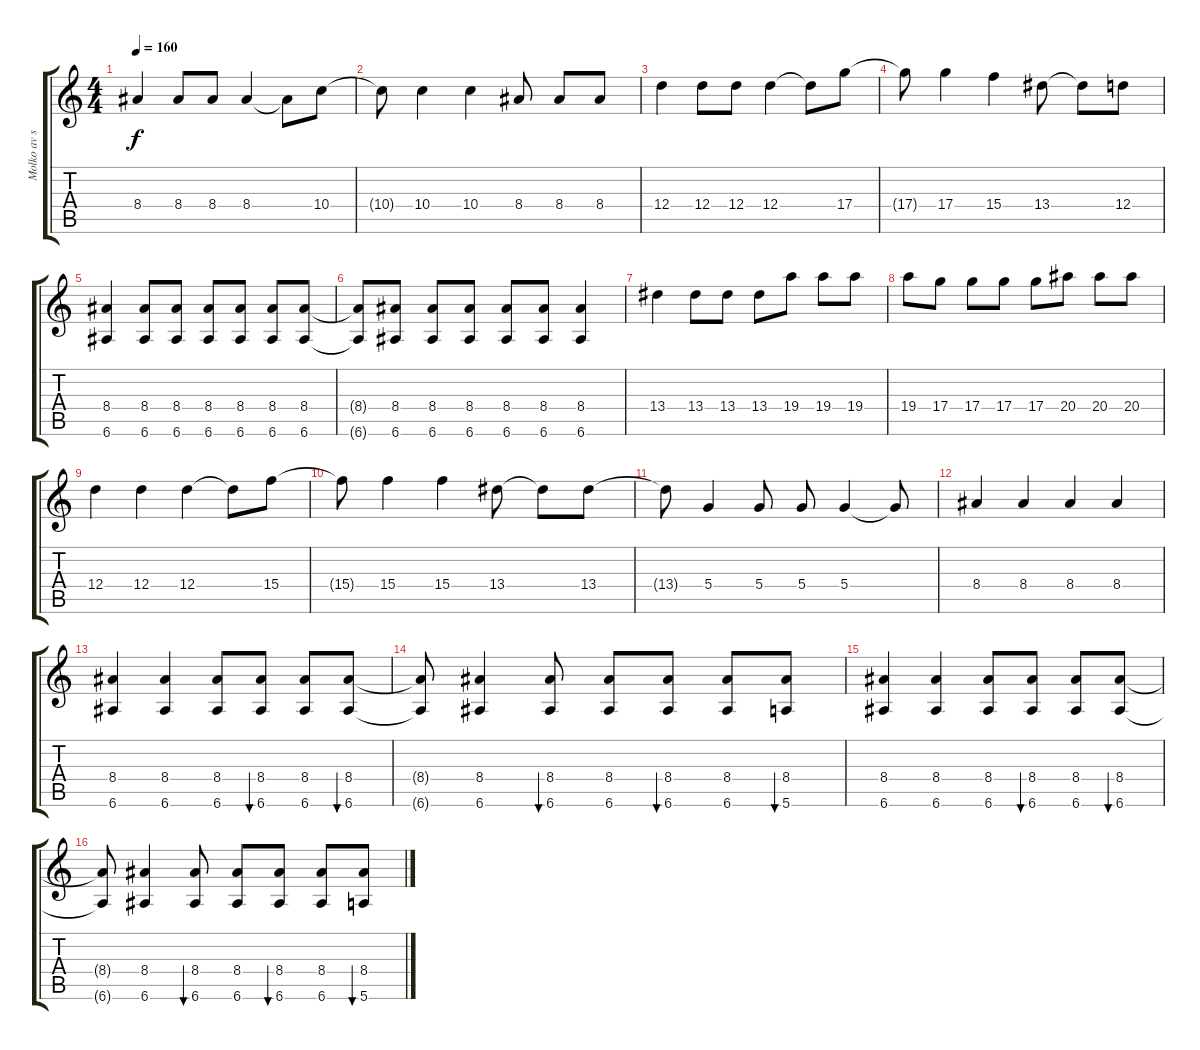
\track ("Molko av sa jaguar" "Molko av s") {instrument overdrivenguitar}
\staff {score tabs}
\tuning (E4 B3 G3 D3 A2 E2) {hide}
\ts (4 4)
\tempo 160
\clef g2
\ks c
8.4.4{dy f} 8.4.8 8.4.8 8.4.4 8.4{t}.8 10.4.8 |
10.4{t}.8 10.4.4 10.4.4 8.4.8 8.4.8 8.4.8 |
12.4.4 12.4.8 12.4.8 12.4.4 12.4{t}.8 17.4.8 |
17.4{t}.8 17.4.4 15.4.4 13.4.8 13.4{t}.8 12.4.8 |
(8.4 6.6).4 (8.4 6.6).8 (8.4 6.6).8 (8.4 6.6).8 (8.4 6.6).8 (8.4 6.6).8 (8.4 6.6).8 |
(8.4{t} 6.6{t}).8 (8.4 6.6).8 (8.4 6.6).8 (8.4 6.6).8 (8.4 6.6).8 (8.4 6.6).8 (8.4 6.6).4 |
13.4.4 13.4.8 13.4.8 13.4.8 19.4.8 19.4.8 19.4.8 |
19.4.8 17.4.8 17.4.8 17.4.8 17.4.8 20.4.8 20.4.8 20.4.8 |
12.4.4 12.4.4 12.4.4 12.4{t}.8 15.4.8 |
15.4{t}.8 15.4.4 15.4.4 13.4.8 13.4{t}.8 13.4.8 |
13.4{t}.8 5.4.4 5.4.8 5.4.8 5.4.4 5.4{t}.8 |
8.4.4 8.4.4 8.4.4 8.4.4 |
(8.4 6.6).4 (8.4 6.6).4 (8.4 6.6).8 (8.4 6.6).8{bu 60} (8.4 6.6).8 (8.4 6.6).8{bu 60} |
(8.4{t} 6.6{t}).8 (8.4 6.6).4 (8.4 6.6).8{bu 60} (8.4 6.6).8 (8.4 6.6).8{bu 60} (8.4 6.6).8 (8.4 5.6).8{bu 60} |
(8.4 6.6).4 (8.4 6.6).4 (8.4 6.6).8 (8.4 6.6).8{bu 60} (8.4 6.6).8 (8.4 6.6).8{bu 60} |
(8.4{t} 6.6{t}).8 (8.4 6.6).4 (8.4 6.6).8{bu 60} (8.4 6.6).8 (8.4 6.6).8{bu 60} (8.4 6.6).8 (8.4 5.6).8{bu 60}
